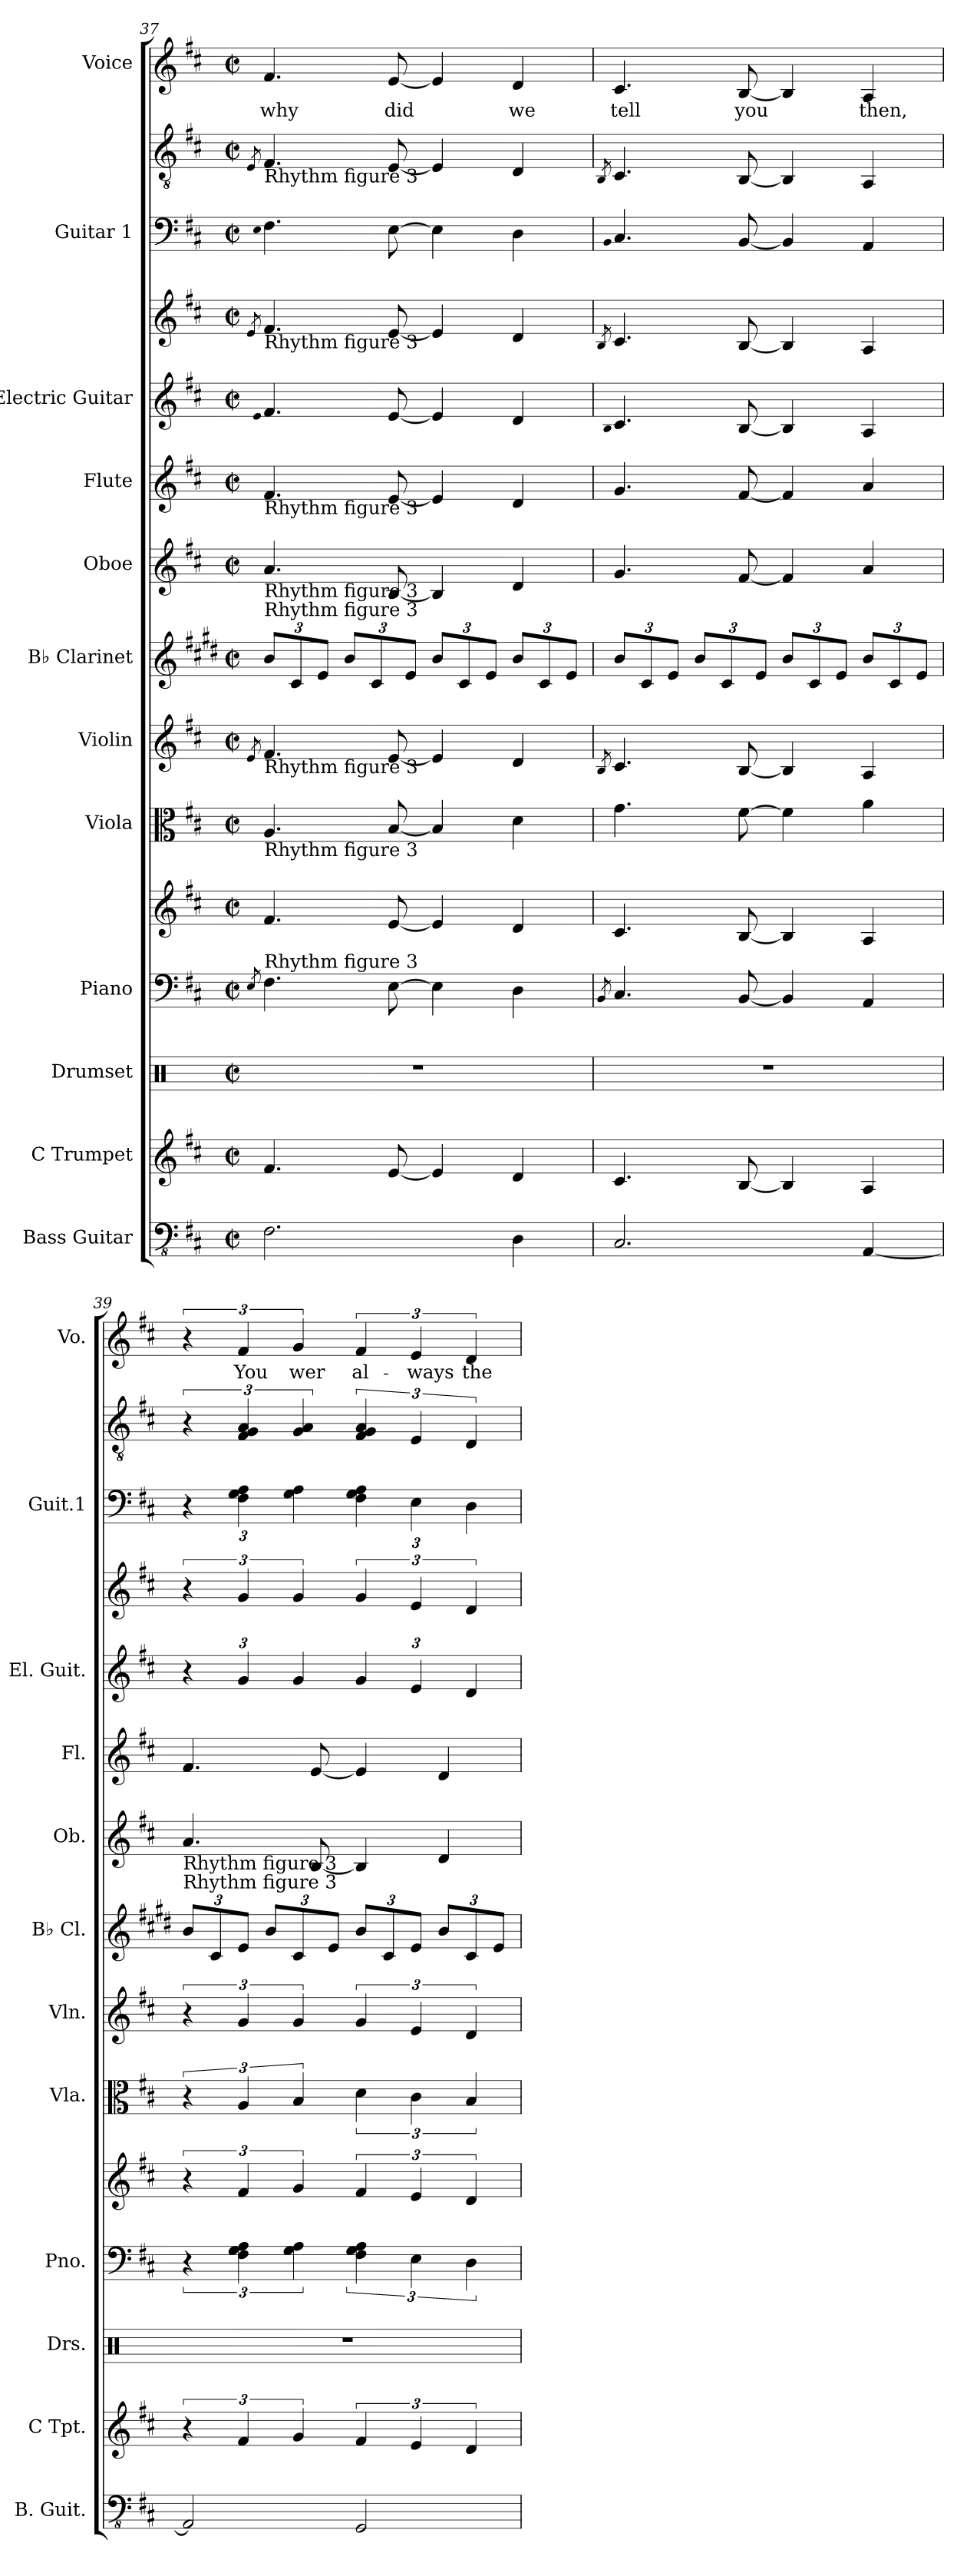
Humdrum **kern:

**kern	**kern	**kern	**kern	**kern	**kern	**kern	**kern	**kern	**kern	**kern	**kern	**kern	**kern	**kern	**text
*part12	*part11	*part10	*part9	*part9	*part8	*part7	*part6	*part5	*part4	*part3	*part3	*part2	*part2	*part1	*part1
*staff15	*staff14	*staff13	*staff12	*staff11	*staff10	*staff9	*staff8	*staff7	*staff6	*staff5	*staff4	*staff3	*staff2	*staff1	*staff1
*I"Bass Guitar	*I"C Trumpet	*I"Drumset	*I"Piano	*	*I"Viola	*I"Violin	*I"B♭ Clarinet	*I"Oboe	*I"Flute	*I"Electric Guitar	*	*I"Guitar 1	*	*I"Voice	*
*I'B. Guit.	*I'C Tpt.	*I'Drs.	*I'Pno.	*	*I'Vla.	*I'Vln.	*I'B♭ Cl.	*I'Ob.	*I'Fl.	*I'El. Guit.	*	*I'Guit.1	*	*I'Vo.	*
*clefFv4	*clefG2	*clefX	*clefF4	*clefG2	*clefC3	*clefG2	*clefG2	*clefG2	*clefG2	*	*clefG2	*	*clefGv2	*clefG2	*
*	*	*	*	*	*	*	*ITrd1c2	*	*	*	*	*	*	*	*
*k[f#c#]	*k[f#c#]	*k[]	*k[f#c#]	*k[f#c#]	*k[f#c#]	*k[f#c#]	*k[f#c#]	*k[f#c#]	*k[f#c#]	*k[f#c#]	*k[f#c#]	*k[f#c#]	*k[f#c#]	*k[f#c#]	*
*M2/2	*M2/2	*M2/2	*M2/2	*M2/2	*M2/2	*M2/2	*M2/2	*M2/2	*M2/2	*M2/2	*M2/2	*M2/2	*M2/2	*M2/2	*
*met(c|)	*met(c|)	*met(c|)	*met(c|)	*met(c|)	*met(c|)	*met(c|)	*met(c|)	*met(c|)	*met(c|)	*met(c|)	*met(c|)	*met(c|)	*met(c|)	*met(c|)	*
=37	=37	=37	=37	=37	=37	=37	=37	=37	=37	=37	=37	=37	=37	=37	=37
.	.	.	8qE/	.	.	8qe/	.	.	.	qe	8qe/	qE	8qE/	.	.
*	*	*	*	*	*	*	*Xbrackettup	*	*	*	*	*	*	*	*
!	!	!	!	!	!	!	!	!	!	!	!	!	!LO:TX:b:t=Rhythm figure 3	!	!
!	!	!	!	!	!	!	!	!	!	!	!LO:TX:b:t=Rhythm figure 3	!	!	!	!
!	!	!	!	!	!	!	!	!	!LO:TX:b:t=Rhythm figure 3	!	!	!	!	!	!
!	!	!	!	!	!	!	!	!LO:TX:b:t=Rhythm figure 3	!	!	!	!	!	!	!
!	!	!	!	!	!	!	!	!LO:TX:b:t=Rhythm figure 3	!	!	!	!	!	!	!
!	!	!	!	!	!	!LO:TX:b:t=Rhythm figure 3	!	!	!	!	!	!	!	!	!
!	!	!	!	!	!LO:TX:b:t=Rhythm figure 3	!	!	!	!	!	!	!	!	!	!
!	!	!	!LO:TX:a:t=Rhythm figure 3	!	!	!	!	!	!	!	!	!	!	!	!
2.FF#\	4.f#/	1r	4.F#\	4.f#/	4.A/	4.f#/	12a/L	4.a/	4.f#/	4.f#	4.f#/	4.F#	4.F#/	4.f#/	why
.	.	.	.	.	.	.	12B/	.	.	.	.	.	.	.	.
.	.	.	.	.	.	.	12d/J	.	.	.	.	.	.	.	.
.	.	.	.	.	.	.	12a/L	.	.	.	.	.	.	.	.
.	.	.	.	.	.	.	12B/	.	.	.	.	.	.	.	.
.	[8e/	.	[8E\	[8e/	[8B/	[8e/	.	[8B/	[8e/	[8e	[8e/	[8E	[8E/	[8e/	did
.	.	.	.	.	.	.	12d/J	.	.	.	.	.	.	.	.
.	4e/]	.	4E\]	4e/]	4B/]	4e/]	12a/L	4B/]	4e/]	4e]	4e/]	4E]	4E/]	4e/]	.
.	.	.	.	.	.	.	12B/	.	.	.	.	.	.	.	.
.	.	.	.	.	.	.	12d/J	.	.	.	.	.	.	.	.
4DD\	4d/	.	4D\	4d/	4d\	4d/	12a/L	4d/	4d/	4d	4d/	4D	4D/	4d/	we
.	.	.	.	.	.	.	12B/	.	.	.	.	.	.	.	.
.	.	.	.	.	.	.	12d/J	.	.	.	.	.	.	.	.
=38	=38	=38	=38	=38	=38	=38	=38	=38	=38	=38	=38	=38	=38	=38	=38
.	.	.	8qBB/	.	.	8qB/	.	.	.	qB	8qB/	qBB	8qBB/	.	.
2.CC#/	4.c#/	1r	4.C#/	4.c#/	4.g\	4.c#/	12a/L	4.g/	4.g/	4.c#	4.c#/	4.C#	4.C#/	4.c#/	tell
.	.	.	.	.	.	.	12B/	.	.	.	.	.	.	.	.
.	.	.	.	.	.	.	12d/J	.	.	.	.	.	.	.	.
.	.	.	.	.	.	.	12a/L	.	.	.	.	.	.	.	.
.	.	.	.	.	.	.	12B/	.	.	.	.	.	.	.	.
.	[8B/	.	[8BB/	[8B/	[8f#\	[8B/	.	[8f#/	[8f#/	[8B	[8B/	[8BB	[8BB/	[8B/	you
.	.	.	.	.	.	.	12d/J	.	.	.	.	.	.	.	.
.	4B/]	.	4BB/]	4B/]	4f#\]	4B/]	12a/L	4f#/]	4f#/]	4B]	4B/]	4BB]	4BB/]	4B/]	.
.	.	.	.	.	.	.	12B/	.	.	.	.	.	.	.	.
.	.	.	.	.	.	.	12d/J	.	.	.	.	.	.	.	.
[4AAA/	4A/	.	4AA/	4A/	4a\	4A/	12a/L	4a/	4a/	4A	4A/	4AA	4AA/	4A/	then,
.	.	.	.	.	.	.	12B/	.	.	.	.	.	.	.	.
.	.	.	.	.	.	.	12d/J	.	.	.	.	.	.	.	.
=39	=39	=39	=39	=39	=39	=39	=39	=39	=39	=39	=39	=39	=39	=39	=39
*	*	*	*	*	*	*	*	*	*	*Xbrackettup	*	*Xbrackettup	*	*	*
!	!	!	!	!	!	!	!	!LO:TX:b:t=Rhythm figure 3	!	!	!	!	!	!	!
!	!	!	!	!	!	!	!	!LO:TX:b:t=Rhythm figure 3	!	!	!	!	!	!	!
2AAA/]	6r	1r	6r	6r	6r	6r	12a/L	4.a/	4.f#/	6r	6r	6r	6r	6r	.
.	.	.	.	.	.	.	12B/	.	.	.	.	.	.	.	.
.	6f#/	.	6F#\ 6G\ 6A\	6f#/	6A/	6g/	12d/J	.	.	6g	6g/	6F# 6G 6A	6F#/ 6G/ 6A/	6f#/	You
.	.	.	.	.	.	.	12a/L	.	.	.	.	.	.	.	.
.	6g/	.	6G\ 6A\	6g/	6B/	6g/	12B/	.	.	6g	6g/	6G 6A	6G/ 6A/	6g/	wer
.	.	.	.	.	.	.	.	[8B/	[8e/	.	.	.	.	.	.
.	.	.	.	.	.	.	12d/J	.	.	.	.	.	.	.	.
2GGG/	6f#/	.	6F#\ 6G\ 6A\	6f#/	6d\	6g/	12a/L	4B/]	4e/]	6g	6g/	6F# 6G 6A	6F#/ 6G/ 6A/	6f#/	al-
.	.	.	.	.	.	.	12B/	.	.	.	.	.	.	.	.
.	6e/	.	6E\	6e/	6c#\	6e/	12d/J	.	.	6e	6e/	6E	6E/	6e/	-ways
.	.	.	.	.	.	.	12a/L	4d/	4d/	.	.	.	.	.	.
.	6d/	.	6D\	6d/	6B/	6d/	12B/	.	.	6d	6d/	6D	6D/	6d/	the
.	.	.	.	.	.	.	12d/J	.	.	.	.	.	.	.	.
=	=	=	=	=	=	=	=	=	=	=	=	=	=	=	=
*-	*-	*-	*-	*-	*-	*-	*-	*-	*-	*-	*-	*-	*-	*-	*-
